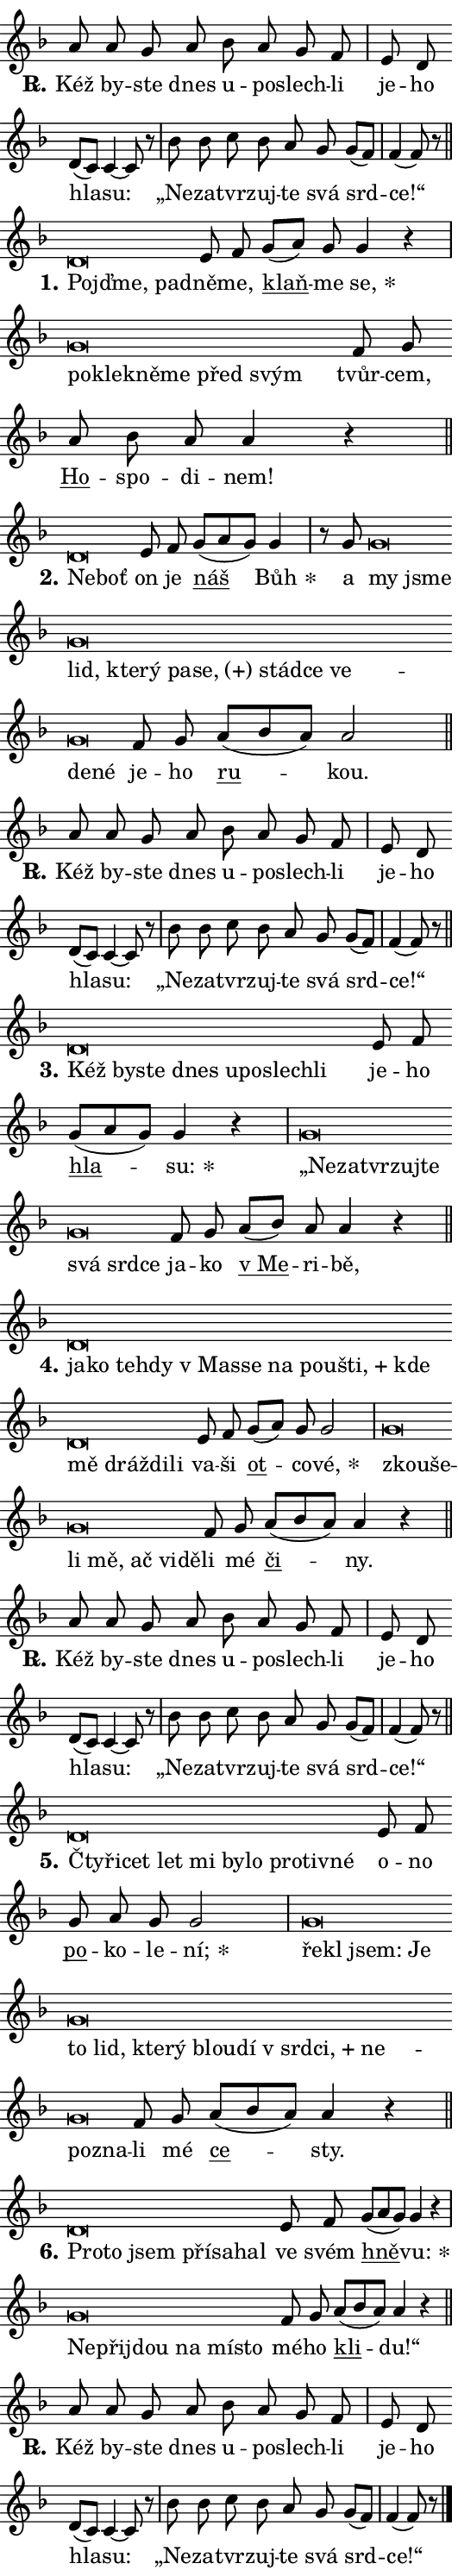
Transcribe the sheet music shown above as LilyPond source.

\version "2.24.0"
\header { tagline = "" }
\paper {
  indent = 0\cm
  top-margin = 0\cm
  right-margin = 0.13\cm % to fit lyric hyphens
  bottom-margin = 0\cm
  left-margin = 0\cm
  paper-width = 9\cm
  page-breaking = #ly:one-page-breaking
  system-system-spacing.basic-distance = #11
  score-system-spacing.basic-distance = #11
  ragged-last = ##f
}


%% Author: Thomas Morley
%% https://lists.gnu.org/archive/html/lilypond-user/2020-05/msg00002.html
#(define (line-position grob)
"Returns position of @var[grob} in current system:
   @code{'start}, if at first time-step
   @code{'end}, if at last time-step
   @code{'middle} otherwise
"
  (let* ((col (ly:item-get-column grob))
         (ln (ly:grob-object col 'left-neighbor))
         (rn (ly:grob-object col 'right-neighbor))
         (col-to-check-left (if (ly:grob? ln) ln col))
         (col-to-check-right (if (ly:grob? rn) rn col))
         (break-dir-left
           (and
             (ly:grob-property col-to-check-left 'non-musical #f)
             (ly:item-break-dir col-to-check-left)))
         (break-dir-right
           (and
             (ly:grob-property col-to-check-right 'non-musical #f)
             (ly:item-break-dir col-to-check-right))))
        (cond ((eqv? 1 break-dir-left) 'start)
              ((eqv? -1 break-dir-right) 'end)
              (else 'middle))))

#(define (tranparent-at-line-position vctor)
  (lambda (grob)
  "Relying on @code{line-position} select the relevant enry from @var{vctor}.
Used to determine transparency,"
    (case (line-position grob)
      ((end) (not (vector-ref vctor 0)))
      ((middle) (not (vector-ref vctor 1)))
      ((start) (not (vector-ref vctor 2))))))

noteHeadBreakVisibility =
#(define-music-function (break-visibility)(vector?)
"Makes @code{NoteHead}s transparent relying on @var{break-visibility}"
#{
  \override NoteHead.transparent =
    #(tranparent-at-line-position break-visibility)
#})

#(define delete-ledgers-for-transparent-note-heads
  (lambda (grob)
    "Reads whether a @code{NoteHead} is transparent.
If so this @code{NoteHead} is removed from @code{'note-heads} from
@var{grob}, which is supposed to be @code{LedgerLineSpanner}.
As a result ledgers are not printed for this @code{NoteHead}"
    (let* ((nhds-array (ly:grob-object grob 'note-heads))
           (nhds-list
             (if (ly:grob-array? nhds-array)
                 (ly:grob-array->list nhds-array)
                 '()))
           ;; Relies on the transparent-property being done before
           ;; Staff.LedgerLineSpanner.after-line-breaking is executed.
           ;; This is fragile ...
           (to-keep
             (remove
               (lambda (nhd)
                 (ly:grob-property nhd 'transparent #f))
               nhds-list)))
      ;; TODO find a better method to iterate over grob-arrays, similiar
      ;; to filter/remove etc for lists
      ;; For now rebuilt from scratch
      (set! (ly:grob-object grob 'note-heads)  '())
      (for-each
        (lambda (nhd)
          (ly:pointer-group-interface::add-grob grob 'note-heads nhd))
        to-keep))))

squashNotes = {
  \override NoteHead.X-extent = #'(-0.2 . 0.2)
  \override NoteHead.Y-extent = #'(-0.75 . 0)
  \override NoteHead.stencil =
    #(lambda (grob)
       (let ((pos (ly:grob-property grob 'staff-position)))
         (begin
           (if (< pos -7) (display "ERROR: Lower brevis then expected\n") (display ""))
           (if (<= pos -6) ly:text-interface::print ly:note-head::print))))
}
unSquashNotes = {
  \revert NoteHead.X-extent
  \revert NoteHead.Y-extent
  \revert NoteHead.stencil
}

hideNotes = \noteHeadBreakVisibility #begin-of-line-visible
unHideNotes = \noteHeadBreakVisibility #all-visible

% work-around for resetting accidentals
% https://lilypond.org/doc/v2.23/Documentation/notation/displaying-rhythms#unmetered-music
cadenzaMeasure = {
  \cadenzaOff
  \partial 1024 s1024
  \cadenzaOn
}

#(define-markup-command (accent layout props text) (markup?)
  "Underline accented syllable"
  (interpret-markup layout props
    #{\markup \override #'(offset . 4.3) \underline { #text }#}))

responsum = \markup \concat {
  "R" \hspace #-1.05 \path #0.1 #'((moveto 0 0.07) (lineto 0.9 0.8)) \hspace #0.05 "."
}

spaceSize = #0.6828661417322834 % exact space size for TeX Gyre Schola

\layout {
  \context {
    \Staff
    \remove "Time_signature_engraver"
    \override LedgerLineSpanner.after-line-breaking = #delete-ledgers-for-transparent-note-heads
  }
  \context {
    \Lyrics {
      \override LyricSpace.minimum-distance = \spaceSize
      \override LyricText.font-name = #"TeX Gyre Schola"
      \override LyricText.font-size = 1
      \override StanzaNumber.font-name = #"TeX Gyre Schola Bold"
      \override StanzaNumber.font-size = 1
    }
  }
  \context {
    \Score 
    \override NoteHead.text =
      #(lambda (grob) 
        (let ((pos (ly:grob-property grob 'staff-position)))
          #{\markup {
            \combine
              \halign #-0.55 \raise #(if (= pos -6) 0 0.5) \override #'(thickness . 2) \draw-line #'(3.2 . 0)
              \musicglyph "noteheads.sM1"
          }#}))
  }
}

% magnetic-lyrics.ily
%
%   written by
%     Jean Abou Samra <jean@abou-samra.fr>
%     Werner Lemberg <wl@gnu.org>
%
%   adapted by
%     Jiri Hon <jiri.hon@gmail.com>
%
% Version 2022-Apr-15

% https://www.mail-archive.com/lilypond-user@gnu.org/msg149350.html

#(define (Left_hyphen_pointer_engraver context)
   "Collect syllable-hyphen-syllable occurrences in lyrics and store
them in properties.  This engraver only looks to the left.  For
example, if the lyrics input is @code{foo -- bar}, it does the
following.

@itemize @bullet
@item
Set the @code{text} property of the @code{LyricHyphen} grob between
@q{foo} and @q{bar} to @code{foo}.

@item
Set the @code{left-hyphen} property of the @code{LyricText} grob with
text @q{foo} to the @code{LyricHyphen} grob between @q{foo} and
@q{bar}.
@end itemize

Use this auxiliary engraver in combination with the
@code{lyric-@/text::@/apply-@/magnetic-@/offset!} hook."
   (let ((hyphen #f)
         (text #f))
     (make-engraver
      (acknowledgers
       ((lyric-syllable-interface engraver grob source-engraver)
        (set! text grob)))
      (end-acknowledgers
       ((lyric-hyphen-interface engraver grob source-engraver)
        ;(when (not (grob::has-interface grob 'lyric-space-interface))
          (set! hyphen grob)));)
      ((stop-translation-timestep engraver)
       (when (and text hyphen)
         (ly:grob-set-object! text 'left-hyphen hyphen))
       (set! text #f)
       (set! hyphen #f)))))

#(define (lyric-text::apply-magnetic-offset! grob)
   "If the space between two syllables is less than the value in
property @code{LyricText@/.details@/.squash-threshold}, move the right
syllable to the left so that it gets concatenated with the left
syllable.

Use this function as a hook for
@code{LyricText@/.after-@/line-@/breaking} if the
@code{Left_@/hyphen_@/pointer_@/engraver} is active."
   (let ((hyphen (ly:grob-object grob 'left-hyphen #f)))
     (when hyphen
       (let ((left-text (ly:spanner-bound hyphen LEFT)))
         (when (grob::has-interface left-text 'lyric-syllable-interface)
           (let* ((common (ly:grob-common-refpoint grob left-text X))
                  (this-x-ext (ly:grob-extent grob common X))
                  (left-x-ext
                   (begin
                     ;; Trigger magnetism for left-text.
                     (ly:grob-property left-text 'after-line-breaking)
                     (ly:grob-extent left-text common X)))
                  ;; `delta` is the gap width between two syllables.
                  (delta (- (interval-start this-x-ext)
                            (interval-end left-x-ext)))
                  (details (ly:grob-property grob 'details))
                  (threshold (assoc-get 'squash-threshold details 0.2)))
             (when (< delta threshold)
               (let* (;; We have to manipulate the input text so that
                      ;; ligatures crossing syllable boundaries are not
                      ;; disabled.  For languages based on the Latin
                      ;; script this is essentially a beautification.
                      ;; However, for non-Western scripts it can be a
                      ;; necessity.
                      (lt (ly:grob-property left-text 'text))
                      (rt (ly:grob-property grob 'text))
                      (is-space (grob::has-interface hyphen 'lyric-space-interface))
                      (space (if is-space " " ""))
                      (extra-delta (if is-space spaceSize 0))
                      ;; Append new syllable.
                      (ltrt-space (if (and (string? lt) (string? rt))
                                (string-append lt space rt)
                                (make-concat-markup (list lt space rt))))
                      ;; Right-align `ltrt` to the right side.
                      (ltrt-space-markup (grob-interpret-markup
                               grob
                               (make-translate-markup
                                (cons (interval-length this-x-ext) 0)
                                (make-right-align-markup ltrt-space)))))
                 (begin
                   ;; Don't print `left-text`.
                   (ly:grob-set-property! left-text 'stencil #f)
                   ;; Set text and stencil (which holds all collected
                   ;; syllables so far) and shift it to the left.
                   (ly:grob-set-property! grob 'text ltrt-space)
                   (ly:grob-set-property! grob 'stencil ltrt-space-markup)
                   (ly:grob-translate-axis! grob (- (- delta extra-delta)) X))))))))))


#(define (lyric-hyphen::displace-bounds-first grob)
   ;; Make very sure this callback isn't triggered too early.
   (let ((left (ly:spanner-bound grob LEFT))
         (right (ly:spanner-bound grob RIGHT)))
     (ly:grob-property left 'after-line-breaking)
     (ly:grob-property right 'after-line-breaking)
     (ly:lyric-hyphen::print grob)))

squashThreshold = #0.4

\layout {
  \context {
    \Lyrics
    \consists #Left_hyphen_pointer_engraver
    \override LyricText.after-line-breaking =
      #lyric-text::apply-magnetic-offset!
    \override LyricHyphen.stencil = #lyric-hyphen::displace-bounds-first
    \override LyricText.details.squash-threshold = \squashThreshold
    \override LyricHyphen.minimum-distance = 0
    \override LyricHyphen.minimum-length = \squashThreshold
  }
}

squashText = \override LyricText.details.squash-threshold = 9999
unSquashText = \override LyricText.details.squash-threshold = \squashThreshold

leftText = \override LyricText.self-alignment-X = #LEFT
unLeftText = \revert LyricText.self-alignment-X

starOffset = #(lambda (grob) 
                (let ((x_offset (ly:self-alignment-interface::aligned-on-x-parent grob)))
                  (if (= x_offset 0) 0 (+ x_offset 1.2))))

star = #(define-music-function (syllable)(string?)
"Append star separator at the end of a syllable"
#{
  \once \override LyricText.X-offset = #starOffset
  \lyricmode { \markup {
    #syllable
    \override #'((font-name . "TeX Gyre Schola Bold")) \hspace #0.2 \lower #0.65 \larger "*"
  } }
#})

starAccent = #(define-music-function (syllable)(string?)
"Append star separator at the end of a syllable and make accent"
#{
  \once \override LyricText.X-offset = #starOffset
  \lyricmode { \markup {
    \accent #syllable
    \override #'((font-name . "TeX Gyre Schola Bold")) \hspace #0.2 \lower #0.65 \larger "*"
  } }
#})

breath = #(define-music-function (syllable)(string?)
"Append breathing indicator at the end of a syllable"
#{
  \lyricmode { \markup { #syllable "+" } }
#})

optionalBreath = #(define-music-function (syllable)(string?)
"Append optional breathing indicator at the end of a syllable"
#{
  \lyricmode { \markup { #syllable "(+)" } }
#})


\score {
    <<
        \new Voice = "melody" { \cadenzaOn \key f \major \relative { a'8 a g a bes a g f \cadenzaMeasure \bar "|" e d \bar "" d[( c)] c4~ c8 r8 \cadenzaMeasure \bar "|" bes' bes c bes a g g[( f)] \cadenzaMeasure \bar "|" f4( f8)] r \cadenzaMeasure \bar "||" \break } }
        \new Lyrics \lyricsto "melody" { \lyricmode { \set stanza = \responsum
Kéž by -- ste dnes u -- po -- slech -- li je -- ho hla -- su: „Ne -- za -- tvr -- zuj -- te svá srd -- ce!“ } }
    >>
    \layout {}
}

\score {
    <<
        \new Voice = "melody" { \cadenzaOn \key f \major \relative { \squashNotes d'\breve*1/16 \hideNotes \breve*1/16 \breve*1/16 \bar "" \unHideNotes \unSquashNotes e8 f \bar "" g[( a)] g g4 r \cadenzaMeasure \bar "|" \squashNotes g\breve*1/16 \hideNotes \breve*1/16 \bar "" \breve*1/16 \bar "" \breve*1/16 \bar "" \breve*1/16 \breve*1/16 \bar "" \unHideNotes \unSquashNotes f8 g \bar "" a bes a a4 r \cadenzaMeasure \bar "||" \break } }
        \new Lyrics \lyricsto "melody" { \lyricmode { \set stanza = "1."
\leftText Pojď -- \squashText me, pad -- \unLeftText \unSquashText ně -- me, \markup \accent klaň -- me \star se, \leftText po -- \squashText kle -- kně -- me před svým \unLeftText \unSquashText tvůr -- cem, \markup \accent Ho -- spo -- di -- nem! } }
    >>
    \layout {}
}

\score {
    <<
        \new Voice = "melody" { \cadenzaOn \key f \major \relative { \squashNotes d'\breve*1/16 \hideNotes \breve*1/16 \bar "" \unHideNotes \unSquashNotes e8 f \bar "" g[( a g)] g4 \cadenzaMeasure \bar "|" r8 g8 \squashNotes g\breve*1/16 \hideNotes \breve*1/16 \bar "" \breve*1/16 \bar "" \breve*1/16 \bar "" \breve*1/16 \bar "" \breve*1/16 \bar "" \breve*1/16 \bar "" \breve*1/16 \bar "" \breve*1/16 \bar "" \breve*1/16 \bar "" \breve*1/16 \breve*1/16 \bar "" \unHideNotes \unSquashNotes f8 g \bar "" a[( bes a)] a2 \cadenzaMeasure \bar "||" \break } }
        \new Lyrics \lyricsto "melody" { \lyricmode { \set stanza = "2."
\leftText Ne -- \squashText boť \unLeftText \unSquashText on je \markup \accent náš \star Bůh a \leftText my \squashText jsme lid, kte -- rý pa -- \optionalBreath se, stád -- ce ve -- de -- né \unLeftText \unSquashText je -- ho \markup \accent ru -- kou. } }
    >>
    \layout {}
}

\score {
    <<
        \new Voice = "melody" { \cadenzaOn \key f \major \relative { a'8 a g a bes a g f \cadenzaMeasure \bar "|" e d \bar "" d[( c)] c4~ c8 r8 \cadenzaMeasure \bar "|" bes' bes c bes a g g[( f)] \cadenzaMeasure \bar "|" f4( f8)] r \cadenzaMeasure \bar "||" \break } }
        \new Lyrics \lyricsto "melody" { \lyricmode { \set stanza = \responsum
Kéž by -- ste dnes u -- po -- slech -- li je -- ho hla -- su: „Ne -- za -- tvr -- zuj -- te svá srd -- ce!“ } }
    >>
    \layout {}
}

\score {
    <<
        \new Voice = "melody" { \cadenzaOn \key f \major \relative { \squashNotes d'\breve*1/16 \hideNotes \breve*1/16 \bar "" \breve*1/16 \bar "" \breve*1/16 \bar "" \breve*1/16 \bar "" \breve*1/16 \bar "" \breve*1/16 \breve*1/16 \bar "" \unHideNotes \unSquashNotes e8 f \bar "" g[( a g)] g4 r \cadenzaMeasure \bar "|" \squashNotes g\breve*1/16 \hideNotes \breve*1/16 \bar "" \breve*1/16 \bar "" \breve*1/16 \bar "" \breve*1/16 \bar "" \breve*1/16 \bar "" \breve*1/16 \breve*1/16 \bar "" \unHideNotes \unSquashNotes f8 g \bar "" a[( bes)] a a4 r \cadenzaMeasure \bar "||" \break } }
        \new Lyrics \lyricsto "melody" { \lyricmode { \set stanza = "3."
\leftText Kéž \squashText by -- ste dnes u -- po -- slech -- li \unLeftText \unSquashText je -- ho \markup \accent hla -- \star su: \leftText „Ne -- \squashText za -- tvr -- zuj -- te svá srd -- ce \unLeftText \unSquashText ja -- ko \markup \accent "v Me" -- ri -- bě, } }
    >>
    \layout {}
}

\score {
    <<
        \new Voice = "melody" { \cadenzaOn \key f \major \relative { \squashNotes d'\breve*1/16 \hideNotes \breve*1/16 \bar "" \breve*1/16 \bar "" \breve*1/16 \bar "" \breve*1/16 \bar "" \breve*1/16 \bar "" \breve*1/16 \bar "" \breve*1/16 \bar "" \breve*1/16 \bar "" \breve*1/16 \bar "" \breve*1/16 \bar "" \breve*1/16 \bar "" \breve*1/16 \breve*1/16 \bar "" \unHideNotes \unSquashNotes e8 f \bar "" g[( a)] g g2 \cadenzaMeasure \bar "|" \squashNotes g\breve*1/16 \hideNotes \breve*1/16 \bar "" \breve*1/16 \bar "" \breve*1/16 \bar "" \breve*1/16 \bar "" \breve*1/16 \breve*1/16 \bar "" \unHideNotes \unSquashNotes f8 g \bar "" a[( bes a)] a4 r \cadenzaMeasure \bar "||" \break } }
        \new Lyrics \lyricsto "melody" { \lyricmode { \set stanza = "4."
\leftText ja -- \squashText ko teh -- dy "v Ma" -- sse na pou -- \breath "šti," kde mě dráž -- di -- li \unLeftText \unSquashText va -- ši \markup \accent ot -- co -- \star vé, \leftText zkou -- \squashText še -- li mě, ač vi -- dě -- \unLeftText \unSquashText li mé \markup \accent či -- ny. } }
    >>
    \layout {}
}

\score {
    <<
        \new Voice = "melody" { \cadenzaOn \key f \major \relative { a'8 a g a bes a g f \cadenzaMeasure \bar "|" e d \bar "" d[( c)] c4~ c8 r8 \cadenzaMeasure \bar "|" bes' bes c bes a g g[( f)] \cadenzaMeasure \bar "|" f4( f8)] r \cadenzaMeasure \bar "||" \break } }
        \new Lyrics \lyricsto "melody" { \lyricmode { \set stanza = \responsum
Kéž by -- ste dnes u -- po -- slech -- li je -- ho hla -- su: „Ne -- za -- tvr -- zuj -- te svá srd -- ce!“ } }
    >>
    \layout {}
}

\score {
    <<
        \new Voice = "melody" { \cadenzaOn \key f \major \relative { \squashNotes d'\breve*1/16 \hideNotes \breve*1/16 \bar "" \breve*1/16 \bar "" \breve*1/16 \bar "" \breve*1/16 \bar "" \breve*1/16 \bar "" \breve*1/16 \bar "" \breve*1/16 \bar "" \breve*1/16 \breve*1/16 \bar "" \unHideNotes \unSquashNotes e8 f \bar "" g a g g2 \cadenzaMeasure \bar "|" \squashNotes g\breve*1/16 \hideNotes \breve*1/16 \bar "" \breve*1/16 \bar "" \breve*1/16 \bar "" \breve*1/16 \bar "" \breve*1/16 \bar "" \breve*1/16 \bar "" \breve*1/16 \bar "" \breve*1/16 \bar "" \breve*1/16 \bar "" \breve*1/16 \bar "" \breve*1/16 \bar "" \breve*1/16 \bar "" \breve*1/16 \breve*1/16 \bar "" \unHideNotes \unSquashNotes f8 g \bar "" a[( bes a)] a4 r \cadenzaMeasure \bar "||" \break } }
        \new Lyrics \lyricsto "melody" { \lyricmode { \set stanza = "5."
\leftText Čty -- \squashText ři -- cet let mi by -- lo pro -- tiv -- né \unLeftText \unSquashText o -- no \markup \accent po -- ko -- le -- \star ní; \leftText ře -- \squashText kl jsem: Je to lid, kte -- rý blou -- dí "v srd" -- \breath "ci," ne -- po -- zna -- \unLeftText \unSquashText li mé \markup \accent ce -- sty. } }
    >>
    \layout {}
}

\score {
    <<
        \new Voice = "melody" { \cadenzaOn \key f \major \relative { \squashNotes d'\breve*1/16 \hideNotes \breve*1/16 \bar "" \breve*1/16 \bar "" \breve*1/16 \bar "" \breve*1/16 \breve*1/16 \bar "" \unHideNotes \unSquashNotes e8 f \bar "" g[( a g)] g4 r \cadenzaMeasure \bar "|" \squashNotes g\breve*1/16 \hideNotes \breve*1/16 \bar "" \breve*1/16 \bar "" \breve*1/16 \bar "" \breve*1/16 \breve*1/16 \bar "" \unHideNotes \unSquashNotes f8 g \bar "" a[( bes a)] a4 r \cadenzaMeasure \bar "||" \break } }
        \new Lyrics \lyricsto "melody" { \lyricmode { \set stanza = "6."
\leftText Pro -- \squashText to jsem pří -- sa -- hal \unLeftText \unSquashText ve svém \markup \accent hně -- \star vu: \leftText Ne -- \squashText při -- jdou na mí -- sto \unLeftText \unSquashText mé -- ho \markup \accent kli -- du!“ } }
    >>
    \layout {}
}

\score {
    <<
        \new Voice = "melody" { \cadenzaOn \key f \major \relative { a'8 a g a bes a g f \cadenzaMeasure \bar "|" e d \bar "" d[( c)] c4~ c8 r8 \cadenzaMeasure \bar "|" bes' bes c bes a g g[( f)] \cadenzaMeasure \bar "|" f4( f8)] r \cadenzaMeasure \bar "||" \break } \bar "|." }
        \new Lyrics \lyricsto "melody" { \lyricmode { \set stanza = \responsum
Kéž by -- ste dnes u -- po -- slech -- li je -- ho hla -- su: „Ne -- za -- tvr -- zuj -- te svá srd -- ce!“ } }
    >>
    \layout {}
}
